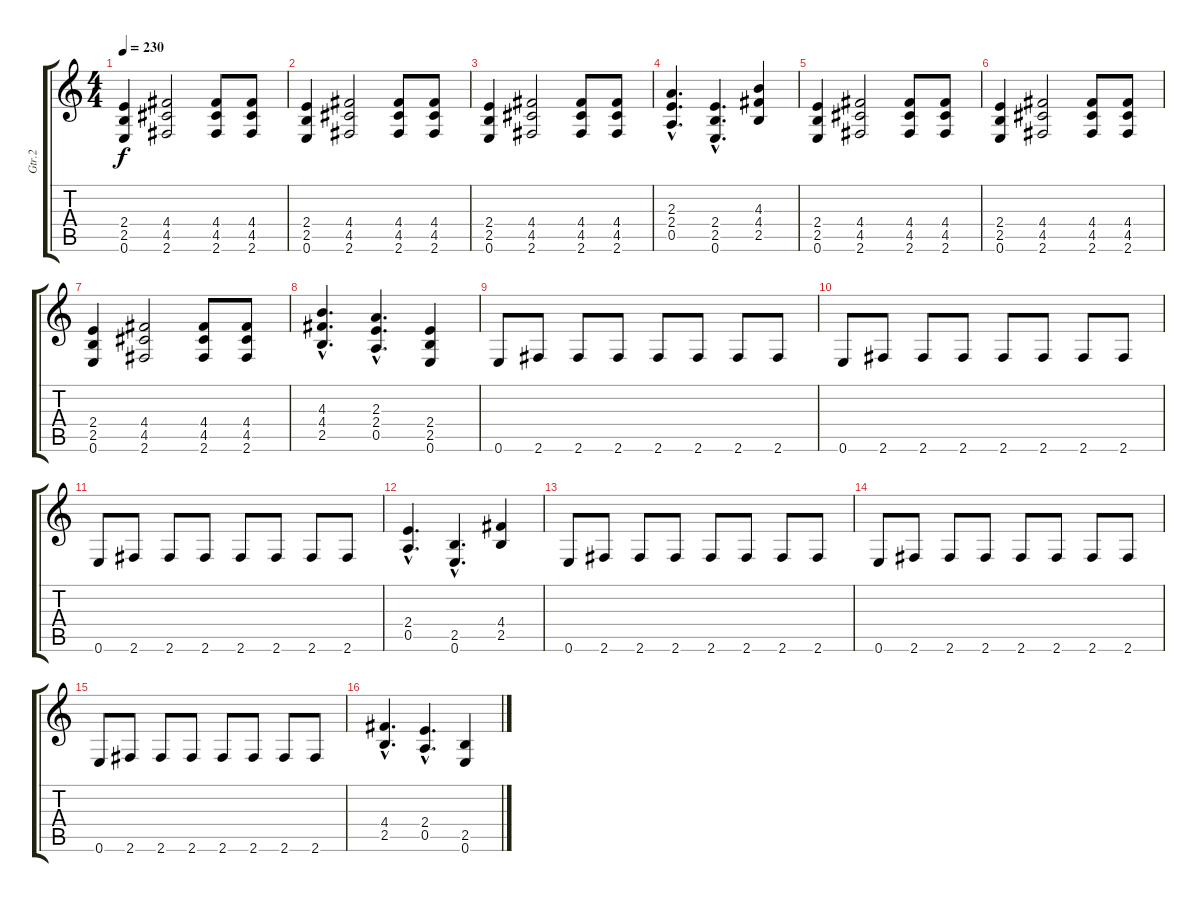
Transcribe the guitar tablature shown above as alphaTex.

\track ("Gtr.2" "Gtr.2") {instrument distortionguitar}
\staff {score tabs}
\tuning (E4 B3 G3 D3 A2 E2) {hide}
\ts (4 4)
\tempo 230
\clef g2
\ks c
(2.4 2.5 0.6).4{dy f} (4.4 4.5 2.6).2 (4.4 4.5 2.6).8 (4.4 4.5 2.6).8 |
(2.4 2.5 0.6).4 (4.4 4.5 2.6).2 (4.4 4.5 2.6).8 (4.4 4.5 2.6).8 |
(2.4 2.5 0.6).4 (4.4 4.5 2.6).2 (4.4 4.5 2.6).8 (4.4 4.5 2.6).8 |
(2.3{hac} 2.4{hac} 0.5{hac}).4{d} (2.4{hac} 2.5{hac} 0.6{hac}).4{d} (4.3 4.4 2.5).4 |
(2.4 2.5 0.6).4 (4.4 4.5 2.6).2 (4.4 4.5 2.6).8 (4.4 4.5 2.6).8 |
(2.4 2.5 0.6).4 (4.4 4.5 2.6).2 (4.4 4.5 2.6).8 (4.4 4.5 2.6).8 |
(2.4 2.5 0.6).4 (4.4 4.5 2.6).2 (4.4 4.5 2.6).8 (4.4 4.5 2.6).8 |
(4.3{hac} 4.4{hac} 2.5{hac}).4{d} (2.3{hac} 2.4{hac} 0.5{hac}).4{d} (2.4 2.5 0.6).4 |
0.6.8 2.6.8 2.6.8 2.6.8 2.6.8 2.6.8 2.6.8 2.6.8 |
0.6.8 2.6.8 2.6.8 2.6.8 2.6.8 2.6.8 2.6.8 2.6.8 |
0.6.8 2.6.8 2.6.8 2.6.8 2.6.8 2.6.8 2.6.8 2.6.8 |
(2.4{hac} 0.5{hac}).4{d} (2.5{hac} 0.6{hac}).4{d} (4.4 2.5).4 |
0.6.8 2.6.8 2.6.8 2.6.8 2.6.8 2.6.8 2.6.8 2.6.8 |
0.6.8 2.6.8 2.6.8 2.6.8 2.6.8 2.6.8 2.6.8 2.6.8 |
0.6.8 2.6.8 2.6.8 2.6.8 2.6.8 2.6.8 2.6.8 2.6.8 |
(4.4{hac} 2.5{hac}).4{d} (2.4{hac} 0.5{hac}).4{d} (2.5 0.6).4
